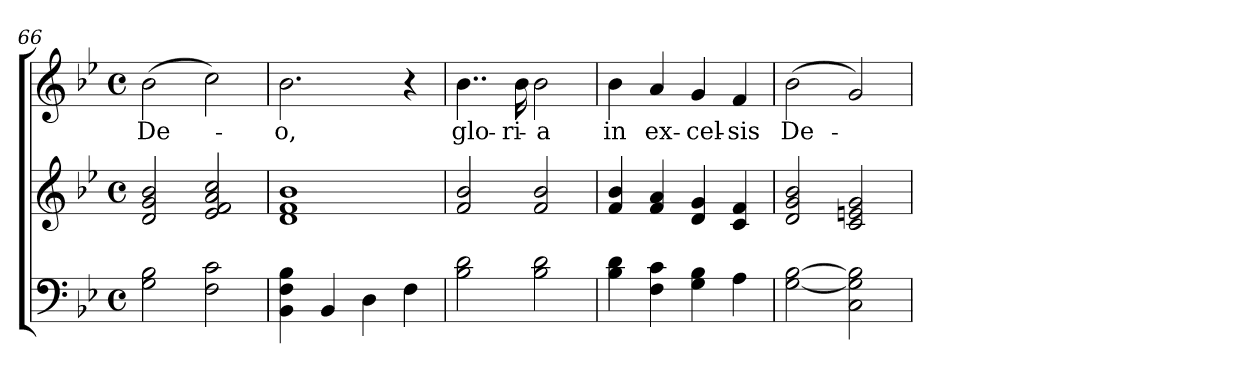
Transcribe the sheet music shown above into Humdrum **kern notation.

**kern	**kern	**kern	**text
*part2	*part2	*part1	*part1
*staff3	*staff2	*staff1	*staff1
*clefF4	*clefG2	*clefG2	*
*k[b-e-]	*k[b-e-]	*k[b-e-]	*
*B-:	*B-:	*B-:	*
*M4/4	*M4/4	*M4/4	*
*met(c)	*met(c)	*met(c)	*
=66	=66	=66	=66
!	!	!	!LO:LY:b
2G\ 2B-\	2d/ 2g/ 2b-/	(>2b-\	De-
2F\ 2c\	2e-/ 2f/ 2a/ 2cc/	2cc\)	.
=67	=67	=67	=67
!	!	!	!LO:LY:b
4BB-\ 4F\ 4B-\	1d 1f 1b-	2.b-\	-o,
4BB-/	.	.	.
4D\	.	.	.
4F\	.	4r	.
!!LO:LB:g=z
=68	=68	=68	=68
!	!	!	!LO:LY:b
2B-\ 2d\	2f/ 2b-/	4..b-\	glo-
!	!	!	!LO:LY:b
.	.	16b-\	-ri-
!	!	!	!LO:LY:b
2B-\ 2d\	2f/ 2b-/	2b-\	-a
=69	=69	=69	=69
!	!	!	!LO:LY:b
4B-\ 4d\	4f/ 4b-/	4b-\	in
!	!	!	!LO:LY:b
4F\ 4c\	4f/ 4a/	4a/	ex-
!	!	!	!LO:LY:b
4G\ 4B-\	4d/ 4g/	4g/	-cel-
!	!	!	!LO:LY:b
4A\	4c/ 4f/	4f/	-sis
=70	=70	=70	=70
!	!	!	!LO:LY:b
[2G\ [2B-\	2d/ 2g/ 2b-/	(>2b-\	De-
2C\ 2G\] 2B-\]	2c/ 2en/ 2g/	2g/)	.
=	=	=	=
*-	*-	*-	*-
